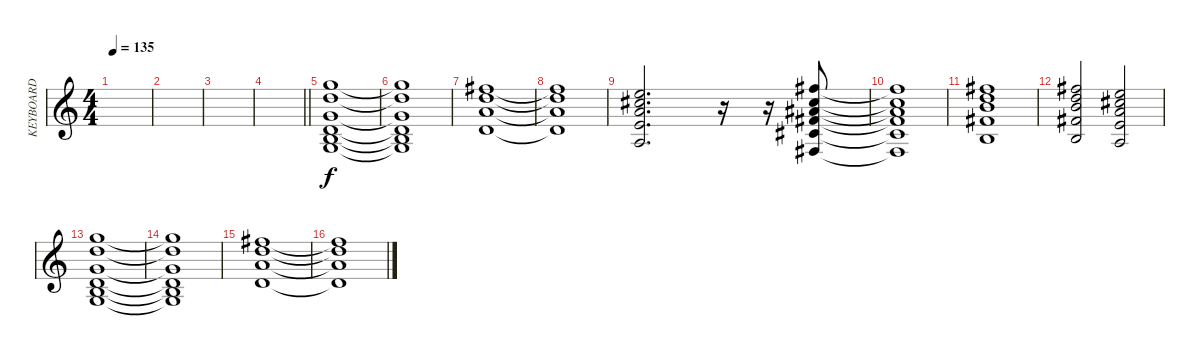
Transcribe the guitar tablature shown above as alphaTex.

\track ("KEYBOARD" "KEYBOARD") {instrument acousticguitarsteel}
\staff {score}
\tuning (E4 B3 G3 D3 A2 E2) {hide}
\ts (4 4)
\tempo 135
\clef g2
\ks c
|
|
|
\barLineRight lightlight
|
(3.1 3.2 0.3 0.4 2.5 3.6).1{volume 9 instrument cello} |
(3.1{t} 3.2{t} 0.3{t} 0.4{t} 2.5{t} 3.6{t}).1 |
(2.1 3.2 2.3 0.4).1 |
(2.1{t} 3.2{t} 2.3{t} 0.4{t}).1 |
(0.1 2.2 2.3 2.4 0.5).2{d} r.16 r.16 (2.1 2.2 3.3 4.4 4.5 2.6).8 |
(2.1{t} 2.2{t} 3.3{t} 4.4{t} 4.5{t} 2.6{t}).1 |
(2.1 3.2 4.3 4.4 2.5).1 |
(2.1 3.2 4.3 4.4 2.5).2 (0.1 2.2 2.3 2.4 0.5).2 |
(3.1 3.2 0.3 0.4 2.5 3.6).1 |
(3.1{t} 3.2{t} 0.3{t} 0.4{t} 2.5{t} 3.6{t}).1 |
(2.1 3.2 2.3 0.4).1 |
(2.1{t} 3.2{t} 2.3{t} 0.4{t}).1
